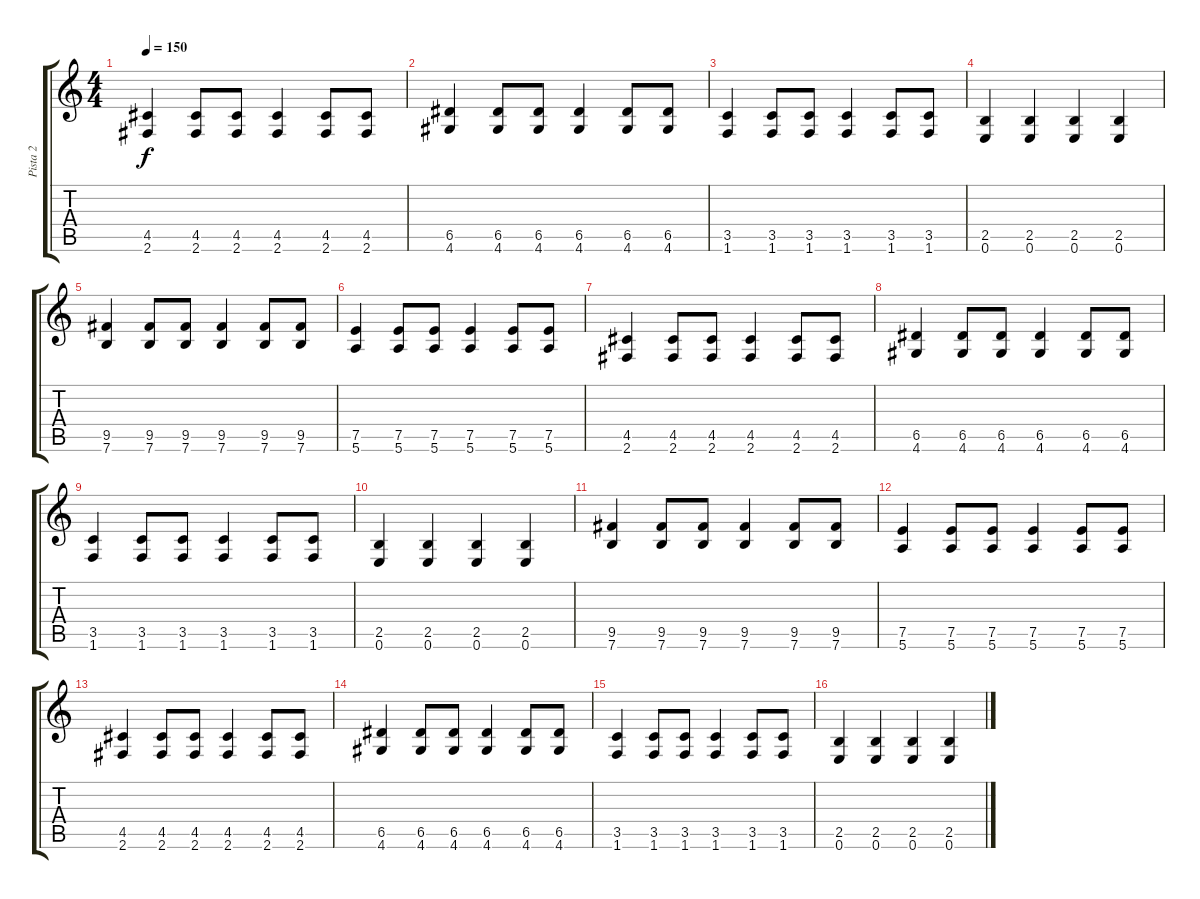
\track ("Pista 2" "Pista 2") {instrument distortionguitar}
\staff {score tabs}
\tuning (E4 B3 G3 D3 A2 E2) {hide}
\ts (4 4)
\tempo 150
\clef g2
\ks c
(4.5 2.6).4{dy f} (4.5 2.6).8 (4.5 2.6).8 (4.5 2.6).4 (4.5 2.6).8 (4.5 2.6).8 |
(6.5 4.6).4 (6.5 4.6).8 (6.5 4.6).8 (6.5 4.6).4 (6.5 4.6).8 (6.5 4.6).8 |
(3.5 1.6).4 (3.5 1.6).8 (3.5 1.6).8 (3.5 1.6).4 (3.5 1.6).8 (3.5 1.6).8 |
(2.5 0.6).4 (2.5 0.6).4 (2.5 0.6).4 (2.5 0.6).4 |
(9.5 7.6).4 (9.5 7.6).8 (9.5 7.6).8 (9.5 7.6).4 (9.5 7.6).8 (9.5 7.6).8 |
(7.5 5.6).4 (7.5 5.6).8 (7.5 5.6).8 (7.5 5.6).4 (7.5 5.6).8 (7.5 5.6).8 |
(4.5 2.6).4 (4.5 2.6).8 (4.5 2.6).8 (4.5 2.6).4 (4.5 2.6).8 (4.5 2.6).8 |
(6.5 4.6).4 (6.5 4.6).8 (6.5 4.6).8 (6.5 4.6).4 (6.5 4.6).8 (6.5 4.6).8 |
(3.5 1.6).4 (3.5 1.6).8 (3.5 1.6).8 (3.5 1.6).4 (3.5 1.6).8 (3.5 1.6).8 |
(2.5 0.6).4 (2.5 0.6).4 (2.5 0.6).4 (2.5 0.6).4 |
(9.5 7.6).4 (9.5 7.6).8 (9.5 7.6).8 (9.5 7.6).4 (9.5 7.6).8 (9.5 7.6).8 |
(7.5 5.6).4 (7.5 5.6).8 (7.5 5.6).8 (7.5 5.6).4 (7.5 5.6).8 (7.5 5.6).8 |
(4.5 2.6).4 (4.5 2.6).8 (4.5 2.6).8 (4.5 2.6).4 (4.5 2.6).8 (4.5 2.6).8 |
(6.5 4.6).4 (6.5 4.6).8 (6.5 4.6).8 (6.5 4.6).4 (6.5 4.6).8 (6.5 4.6).8 |
(3.5 1.6).4 (3.5 1.6).8 (3.5 1.6).8 (3.5 1.6).4 (3.5 1.6).8 (3.5 1.6).8 |
(2.5 0.6).4 (2.5 0.6).4 (2.5 0.6).4 (2.5 0.6).4
